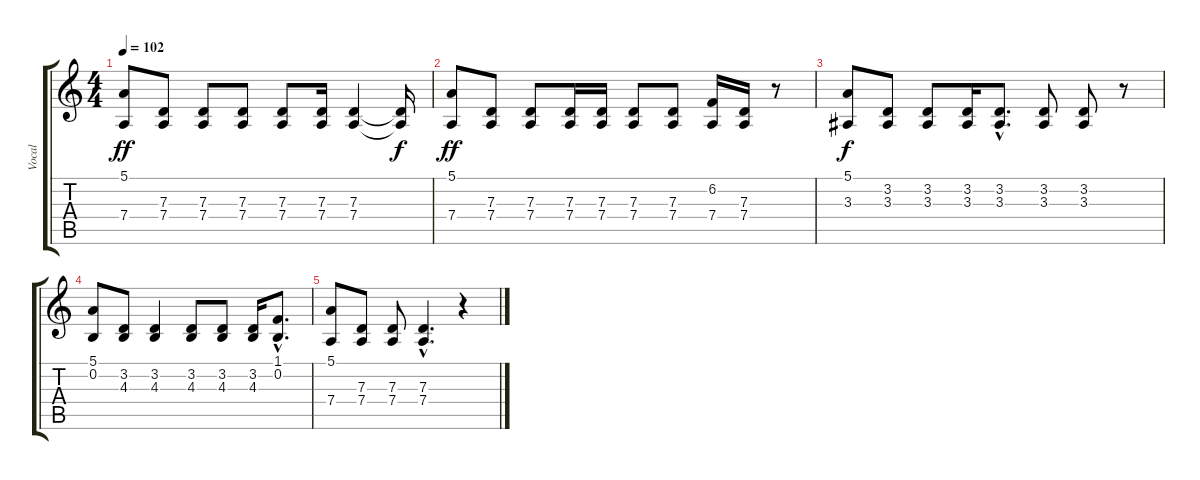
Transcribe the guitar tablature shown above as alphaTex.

\track ("Vocal " "Vocal ") {instrument oboe}
\staff {score tabs}
\tuning (E4 B3 G3 D3 A2 E2) {hide}
\ts (4 4)
\tempo 102
\clef g2
\ks c
(5.1 7.4).8{dy ff} (7.3 7.4).8 (7.3 7.4).8 (7.3 7.4).8 (7.3 7.4).8 (7.3 7.4).16 (7.3 7.4).4 (7.3{t} 7.4{t}).16{dy f} |
(5.1 7.4).8{dy ff} (7.3 7.4).8 (7.3 7.4).8 (7.3 7.4).16 (7.3 7.4).16 (7.3 7.4).8 (7.3 7.4).8 (6.2 7.4).16 (7.3 7.4).16 r.8 |
(5.1 3.3).8{dy f} (3.2 3.3).8 (3.2 3.3).8 (3.2 3.3).16 (3.2{hac} 3.3{hac}).8{d} (3.2 3.3).8 (3.2 3.3).8 r.8 |
(5.1 0.2).8 (3.2 4.3).8 (3.2 4.3).4 (3.2 4.3).8 (3.2 4.3).8 (3.2 4.3).16 (1.1{hac} 0.2{hac}).8{d} |
(5.1 7.4).8 (7.3 7.4).8 (7.3 7.4).8 (7.3{hac} 7.4{hac}).4{d} r.4
